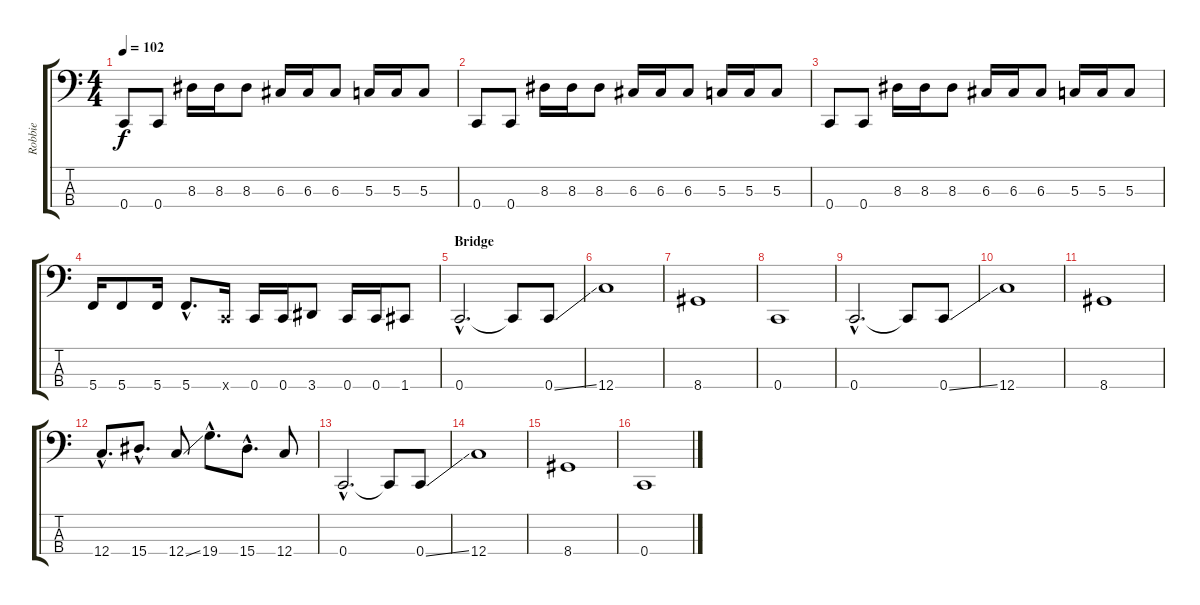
\track ("Robbie" "Robbie") {instrument electricbassfinger}
\staff {score tabs}
\tuning (F2 C2 G1 C1) {hide}
\ts (4 4)
\tempo 102
\clef f4
\ks c
0.4.8{dy f} 0.4.8 8.3.16 8.3.16 8.3.8 6.3.16 6.3.16 6.3.8 5.3.16 5.3.16 5.3.8 |
0.4.8 0.4.8 8.3.16 8.3.16 8.3.8 6.3.16 6.3.16 6.3.8 5.3.16 5.3.16 5.3.8 |
0.4.8 0.4.8 8.3.16 8.3.16 8.3.8 6.3.16 6.3.16 6.3.8 5.3.16 5.3.16 5.3.8 |
5.4.16 5.4.8 5.4.16 5.4{hac}.8{d} 0.4{x}.16 0.4.16 0.4.16 3.4.8 0.4.16 0.4.16 1.4.8 |
\section ("" "Bridge")
0.4{hac}.2{d} 0.4{t}.8 0.4{ss}.8 |
12.4.1 |
8.4.1 |
0.4.1 |
0.4{hac}.2{d} 0.4{t}.8 0.4{ss}.8 |
12.4.1 |
8.4.1 |
12.4{hac}.8{d} 15.4{hac}.8{d} 12.4{ss}.8 19.4{hac}.8{d} 15.4{hac}.8{d} 12.4.8 |
0.4{hac}.2{d} 0.4{t}.8 0.4{ss}.8 |
12.4.1 |
8.4.1 |
0.4.1
